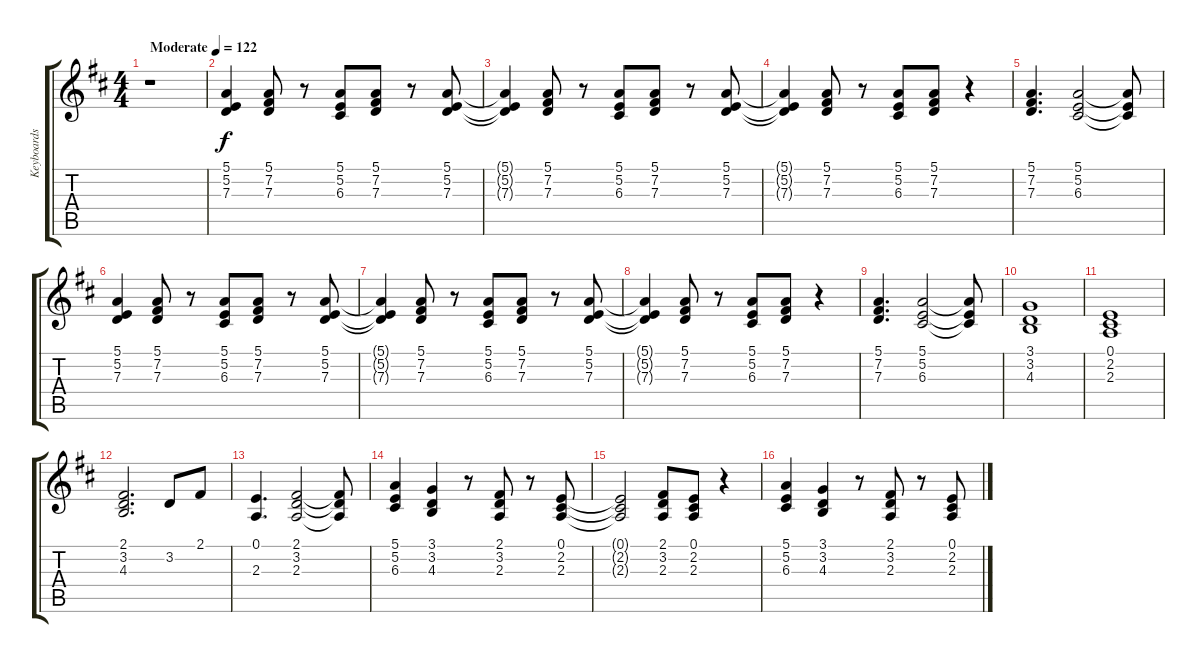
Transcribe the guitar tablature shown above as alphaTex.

\track ("Keyboards" "Keyboards") {instrument electricpiano1}
\staff {score tabs}
\tuning (E4 B3 G3 D3 A2 E2) {hide}
\ts (4 4)
\tempo (122 "Moderate")
\clef g2
\ks d
r.1{dy f instrument electricpiano1} |
(5.1 5.2 7.3).4 (5.1 7.2 7.3).8 r.8 (5.1 5.2 6.3).8 (5.1 7.2 7.3).8 r.8 (5.1 5.2 7.3).8 |
(5.1{t} 5.2{t} 7.3{t}).4 (5.1 7.2 7.3).8 r.8 (5.1 5.2 6.3).8 (5.1 7.2 7.3).8 r.8 (5.1 5.2 7.3).8 |
(5.1{t} 5.2{t} 7.3{t}).4 (5.1 7.2 7.3).8 r.8 (5.1 5.2 6.3).8 (5.1 7.2 7.3).8 r.4 |
(5.1 7.2 7.3).4{d} (5.1 5.2 6.3).2 (5.1{t} 5.2{t} 6.3{t}).8 |
(5.1 5.2 7.3).4 (5.1 7.2 7.3).8 r.8 (5.1 5.2 6.3).8 (5.1 7.2 7.3).8 r.8 (5.1 5.2 7.3).8 |
(5.1{t} 5.2{t} 7.3{t}).4 (5.1 7.2 7.3).8 r.8 (5.1 5.2 6.3).8 (5.1 7.2 7.3).8 r.8 (5.1 5.2 7.3).8 |
(5.1{t} 5.2{t} 7.3{t}).4 (5.1 7.2 7.3).8 r.8 (5.1 5.2 6.3).8 (5.1 7.2 7.3).8 r.4 |
(5.1 7.2 7.3).4{d} (5.1 5.2 6.3).2 (5.1{t} 5.2{t} 6.3{t}).8 |
(3.1 3.2 4.3).1 |
(0.1 2.2 2.3).1 |
(2.1 3.2 4.3).2{d} 3.2.8 2.1.8 |
(0.1 2.3).4{d} (2.1 3.2 2.3).2 (2.1{t} 3.2{t} 2.3{t}).8 |
(5.1 5.2 6.3).4 (3.1 3.2 4.3).4 r.8 (2.1 3.2 2.3).8 r.8 (0.1 2.2 2.3).8 |
(0.1{t} 2.2{t} 2.3{t}).2 (2.1 3.2 2.3).8 (0.1 2.2 2.3).8 r.4 |
(5.1 5.2 6.3).4 (3.1 3.2 4.3).4 r.8 (2.1 3.2 2.3).8 r.8 (0.1 2.2 2.3).8
